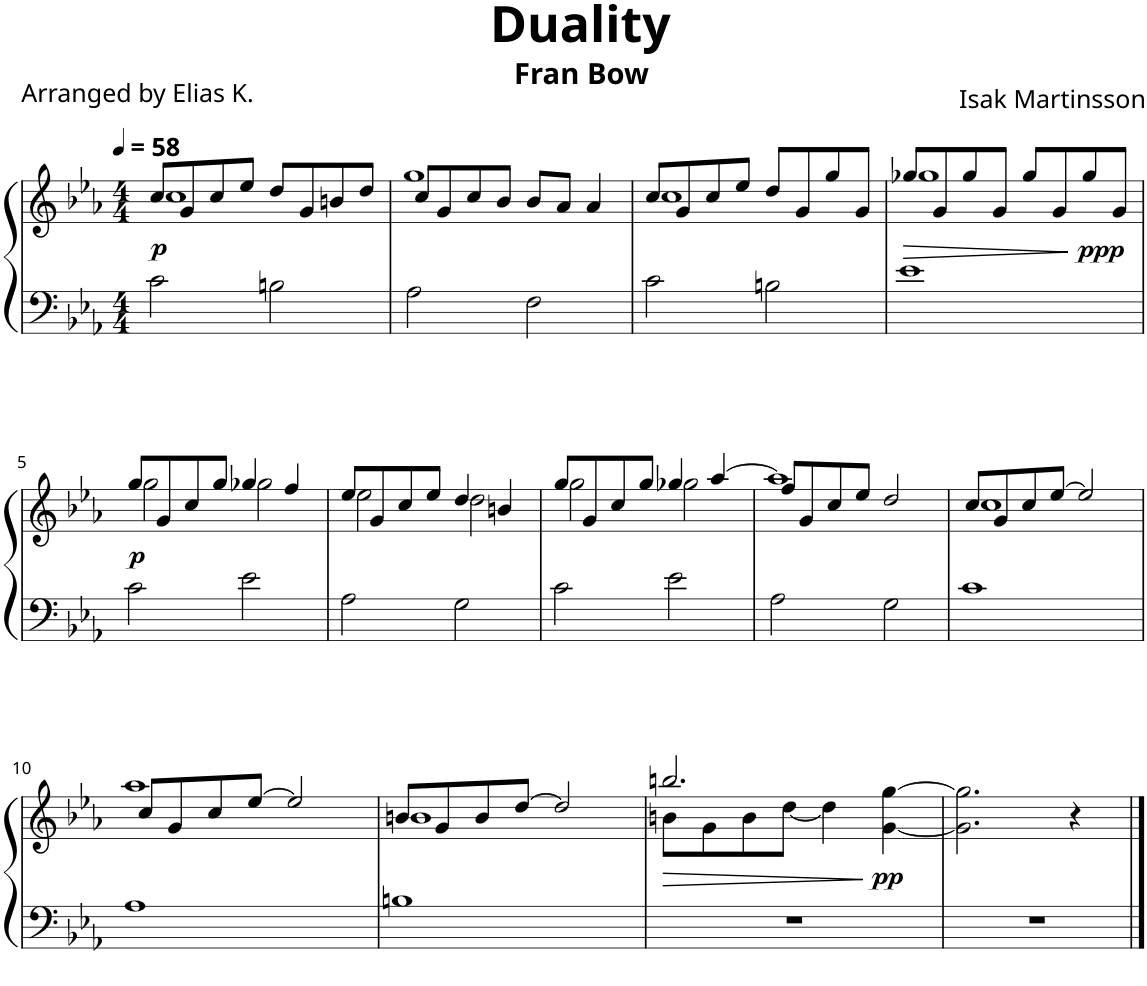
**kern	**kern	**dynam
*part1	*part1	*part1
*staff2	*staff1	*staff1/2
*I"Klavier	*	*
*I'Klav.	*	*
*clefF4	*clefG2	*
*k[b-e-a-]	*k[b-e-a-]	*
*M4/4	*M4/4	*
*MM58	*MM58	*
=1	=1	=1
*	*^	*
!	!	!	!LO:DY:b
2c\	8cc/L	1cc	p
.	8g/	.	.
.	8cc/	.	.
.	8ee-/J	.	.
2Bn\	8dd/L	.	.
.	8g/	.	.
.	8bn/	.	.
.	8dd/J	.	.
=2	=2	=2	=2
2A-\	8cc/L	1gg	.
.	8g/	.	.
.	8cc/	.	.
.	8b-/J	.	.
2F\	8b-/L	.	.
.	8a-/J	.	.
.	4a-/	.	.
=3	=3	=3	=3
2c\	8cc/L	1cc	.
.	8g/	.	.
.	8cc/	.	.
.	8ee-/J	.	.
2Bn\	8dd/L	.	.
.	8g/	.	.
.	8gg/	.	.
.	8g/J	.	.
=4	=4	=4	=4
!	!	!	!LO:HP:b
1e-	8gg-X/L	1gg-	>
.	8g/	.	.
.	8gg-/	.	.
.	8g/J	.	.
.	8gg-/L	.	.
.	8g/	.	.
.	8gg-/	.	.
!	!	!	!LO:DY:n=1:b
.	8g/J	.	] ppp
!!LO:LB:g=z	!!
=5	=5	=5	=5
!	!	!	!LO:DY:b
2c\	8gg/L	2gg\	p
.	8g/	.	.
.	8cc/	.	.
.	8gg/J	.	.
2e-\	4gg-X/	2gg-\	.
.	4ff/	.	.
=6	=6	=6	=6
2A-\	8ee-/L	2ee-\	.
.	8g/	.	.
.	8cc/	.	.
.	8ee-/J	.	.
2G\	4dd/	2dd\	.
.	4bn/	.	.
=7	=7	=7	=7
2c\	8gg/L	2gg\	.
.	8g/	.	.
.	8cc/	.	.
.	8gg/J	.	.
2e-\	4gg-X/	2gg-\	.
.	[4aa-/	.	.
=8	=8	=8	=8
2A-\	8ff/L	1aa-]	.
.	8g/	.	.
.	8cc/	.	.
.	8ee-/J	.	.
2G\	2dd/	.	.
=9	=9	=9	=9
1c	8cc/L	1cc	.
.	8g/	.	.
.	8cc/	.	.
.	[8ee-/J	.	.
.	2ee-/]	.	.
!!LO:LB:g=z	!!
=10	=10	=10	=10
1A-	8cc/L	1aa-	.
.	8g/	.	.
.	8cc/	.	.
.	[8ee-/J	.	.
.	2ee-/]	.	.
=11	=11	=11	=11
1Bn	8bn/L	1b	.
.	8g/	.	.
.	8b/	.	.
.	[8dd/J	.	.
.	2dd/]	.	.
=12	=12	=12	=12
!	!	!	!LO:HP:b
1r	8bn\L	2.bbn/	>
.	8g\	.	.
.	8b\	.	.
.	[8dd\J	.	.
.	4dd\]	.	.
!	!	!	!LO:DY:n=1:b
.	[4g\	[>4gg\	] pp
*	*v	*v	*
=13	=13	=13
1r	2.g\] 2.gg\]	.
.	4r	.
==	==	==
*-	*-	*-
